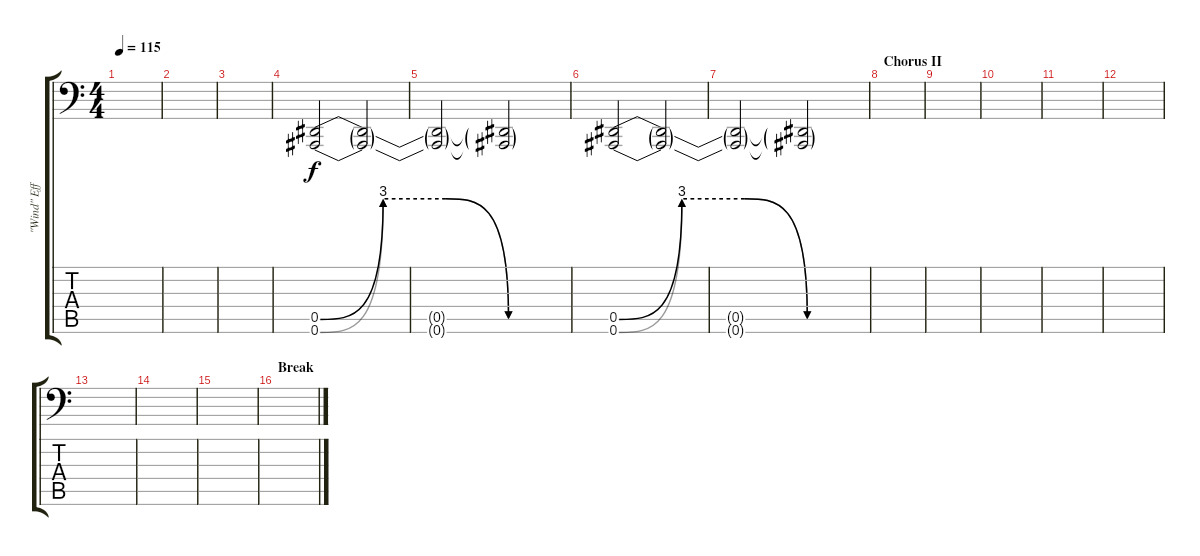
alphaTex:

\track ("\"Wind\" Effect II " "\"Wind\" Eff") {instrument seashore}
\staff {score tabs}
\tuning (Bb3 F3 Db3 Ab2 Eb2 Bb1) {hide}
\ts (4 4)
\tempo 115
\clef f4
\ks c
|
|
|
(0.5{be (custom 0 0 15 12 30 12 45 0 60 0)} 0.6{be (custom 0 0 15 12 30 12 45 0 60 0)}).2{volume 5} (0.5{t} 0.6{t}).2 |
(0.5{t} 0.6{t}).2 (0.5{t} 0.6{t}).2 |
(0.5{be (custom 0 0 15 12 30 12 45 0 60 0)} 0.6{be (custom 0 0 15 12 30 12 45 0 60 0)}).2 (0.5{t} 0.6{t}).2 |
(0.5{t} 0.6{t}).2 (0.5{t} 0.6{t}).2 |
\section ("" "Chorus II")
|
|
|
|
|
|
|
|
\section ("" "Break")
